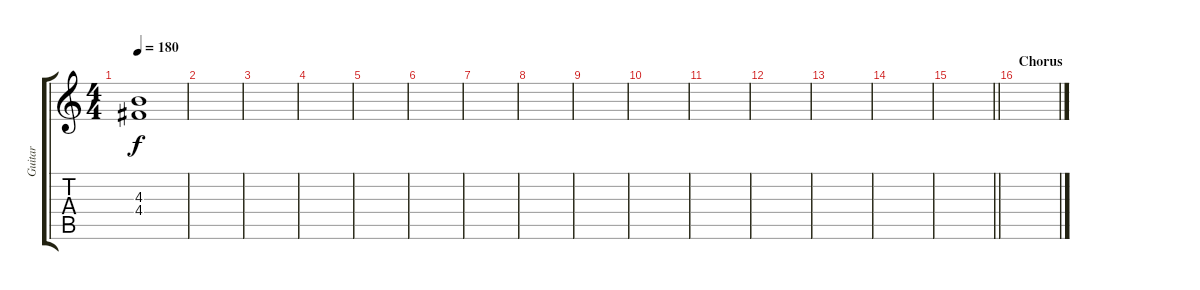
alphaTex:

\track ("Guitar" "Guitar") {instrument distortionguitar}
\staff {score tabs}
\tuning (E4 B3 G3 D3 A2 E2) {hide}
\ts (4 4)
\tempo 180
\clef g2
\ks c
(4.3{t} 4.4{t}).1{dy f} |
|
|
|
|
|
|
|
|
|
|
|
|
|
\barLineRight lightlight
|
\section ("" "Chorus")
